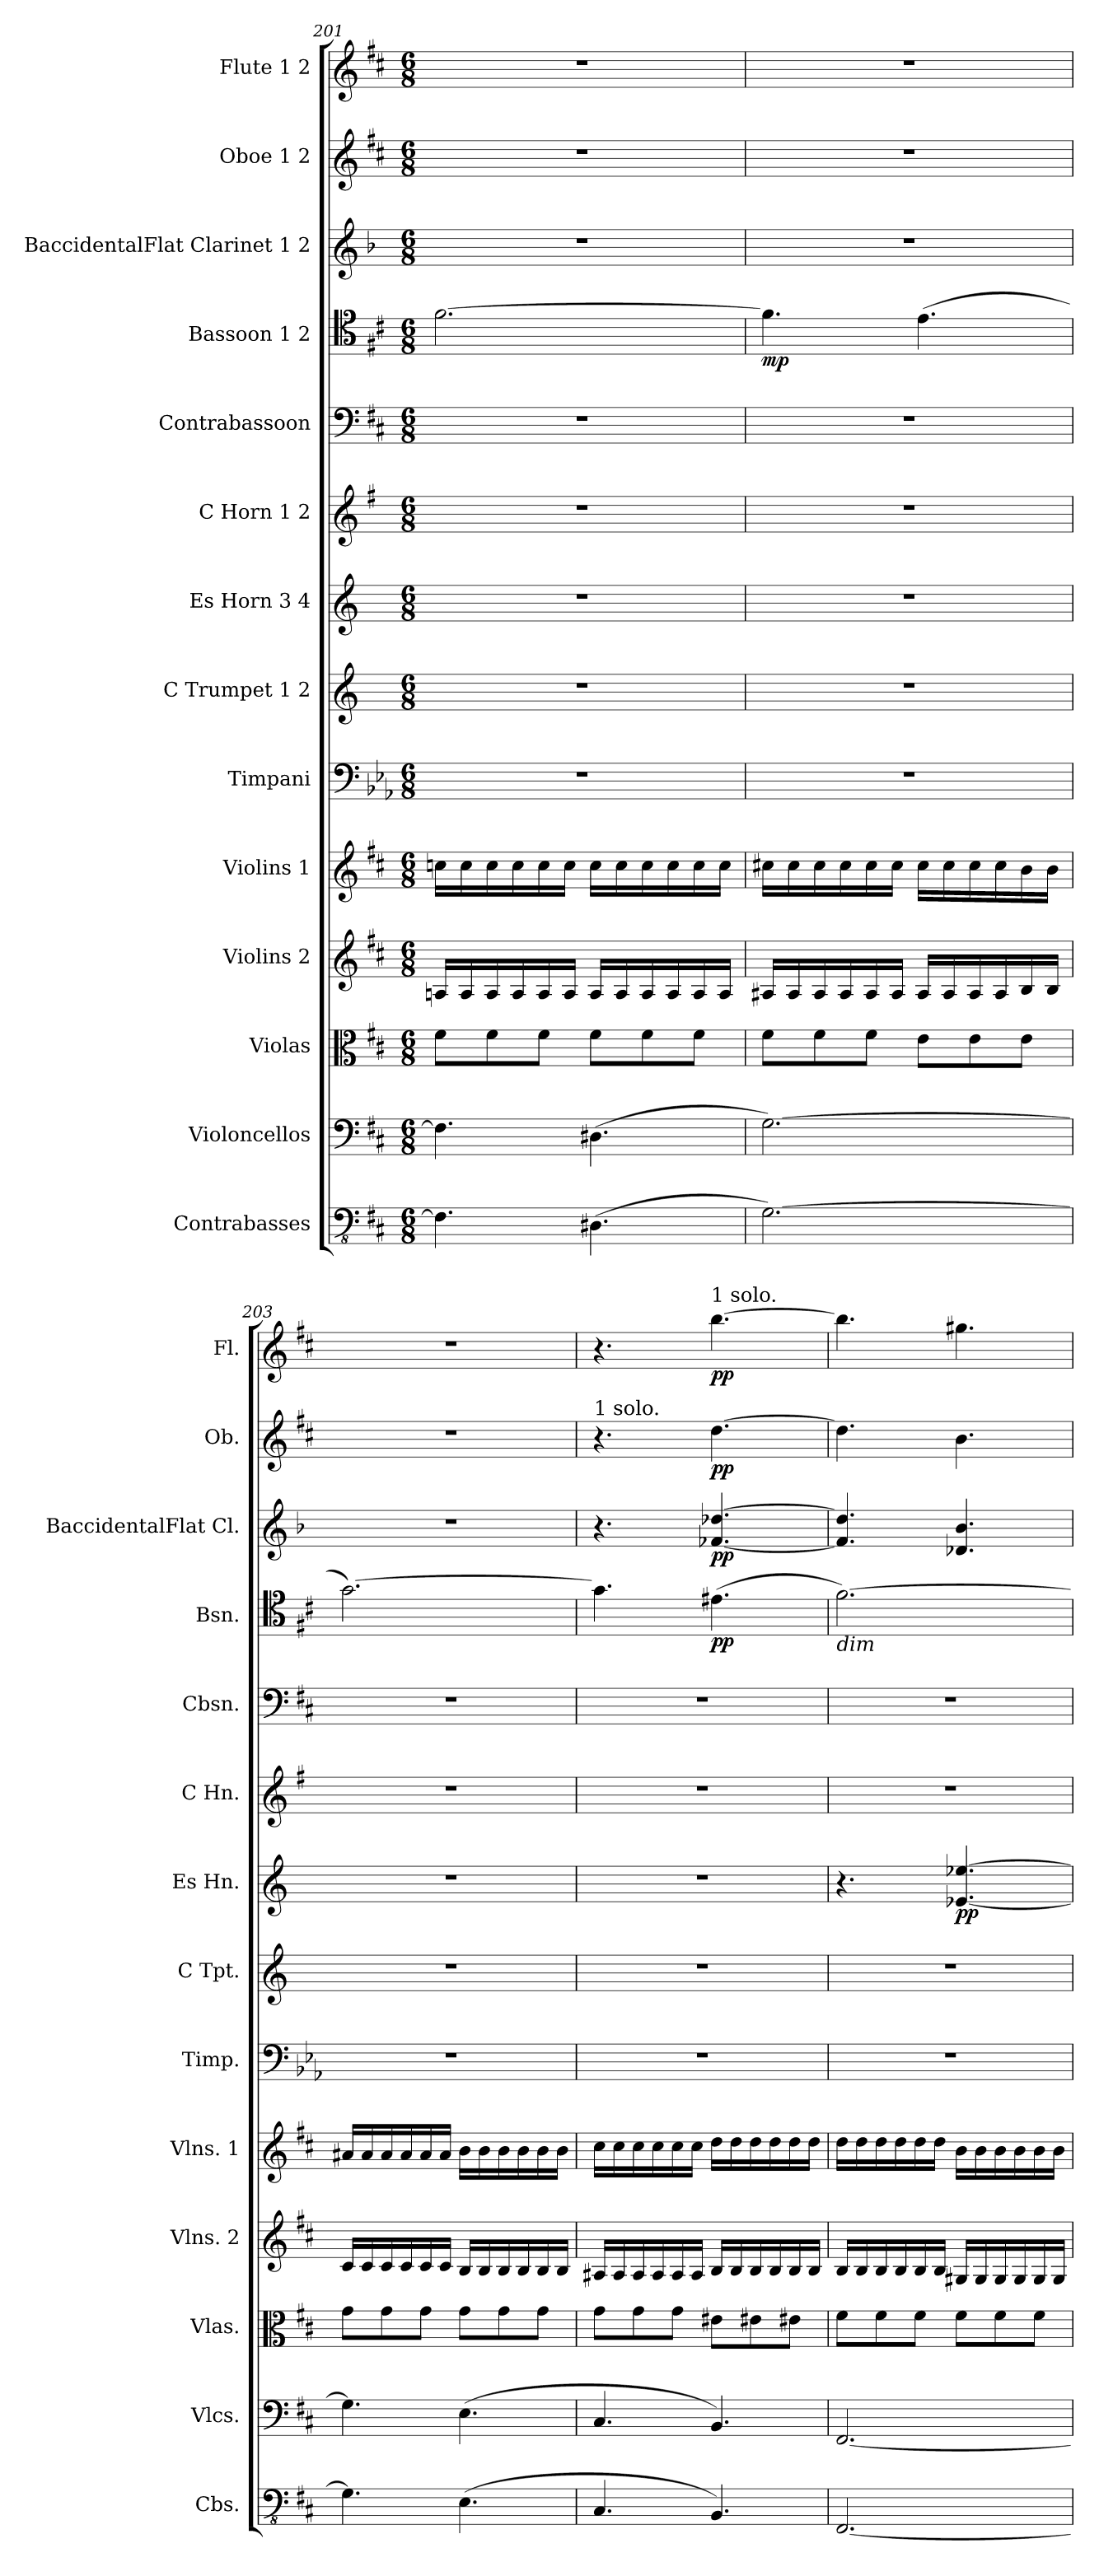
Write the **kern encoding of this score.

**kern	**kern	**kern	**kern	**kern	**kern	**kern	**kern	**dynam	**kern	**kern	**kern	**dynam	**kern	**dynam	**kern	**dynam	**kern	**dynam
*part14	*part13	*part12	*part11	*part10	*part9	*part8	*part7	*part7	*part6	*part5	*part4	*part4	*part3	*part3	*part2	*part2	*part1	*part1
*staff14	*staff13	*staff12	*staff11	*staff10	*staff9	*staff8	*staff7	*staff7	*staff6	*staff5	*staff4	*staff4	*staff3	*staff3	*staff2	*staff2	*staff1	*staff1
*I"Contrabasses	*I"Violoncellos	*I"Violas	*I"Violins 2	*I"Violins 1	*I"Timpani	*I"C Trumpet 1 2	*I"Es Horn 3 4	*	*I"C Horn 1 2	*I"Contrabassoon	*I"Bassoon 1 2	*	*I"BaccidentalFlat Clarinet 1 2	*	*I"Oboe 1 2	*	*I"Flute  1 2	*
*I'Cbs.	*I'Vlcs.	*I'Vlas.	*I'Vlns. 2	*I'Vlns. 1	*I'Timp.	*I'C Tpt.	*I'Es Hn.	*	*I'C Hn.	*I'Cbsn.	*I'Bsn.	*	*I'BaccidentalFlat Cl.	*	*I'Ob.	*	*I'Fl.	*
!!LO:PB:g=z
*clefFv4	*clefF4	*clefC3	*clefG2	*clefG2	*clefF4	*clefG2	*clefG2	*	*clefG2	*clefF4	*clefC4	*	*clefG2	*	*clefG2	*	*clefG2	*
*	*	*	*	*	*	*	*ITrd5c9	*	*ITrd4c7	*ITrd7c12	*	*	*ITrd1c2	*	*	*	*	*
*k[f#c#]	*k[f#c#]	*k[f#c#]	*k[f#c#]	*k[f#c#]	*k[b-e-a-]	*k[]	*k[b-e-a-]	*	*k[]	*k[f#c#]	*k[f#c#]	*	*k[b-e-a-]	*	*k[f#c#]	*	*k[f#c#]	*
*M6/8	*M6/8	*M6/8	*M6/8	*M6/8	*M6/8	*M6/8	*M6/8	*	*M6/8	*M6/8	*M6/8	*	*M6/8	*	*M6/8	*	*M6/8	*
=201	=201	=201	=201	=201	=201	=201	=201	=201	=201	=201	=201	=201	=201	=201	=201	=201	=201	=201
4.FF#\]	4.F#\]	8f#\L	16An/LL	16ccn\LL	2.r	2.r	2.r	.	2.r	2.r	[2.f#\	.	2.r	.	2.r	.	2.r	.
.	.	.	16A/	16cc\	.	.	.	.	.	.	.	.	.	.	.	.	.	.
.	.	8f#\	16A/	16cc\	.	.	.	.	.	.	.	.	.	.	.	.	.	.
.	.	.	16A/	16cc\	.	.	.	.	.	.	.	.	.	.	.	.	.	.
.	.	8f#\J	16A/	16cc\	.	.	.	.	.	.	.	.	.	.	.	.	.	.
.	.	.	16A/JJ	16cc\JJ	.	.	.	.	.	.	.	.	.	.	.	.	.	.
(4.DD#X\	(4.D#X\	8f#\L	16A/LL	16cc\LL	.	.	.	.	.	.	.	.	.	.	.	.	.	.
.	.	.	16A/	16cc\	.	.	.	.	.	.	.	.	.	.	.	.	.	.
.	.	8f#\	16A/	16cc\	.	.	.	.	.	.	.	.	.	.	.	.	.	.
.	.	.	16A/	16cc\	.	.	.	.	.	.	.	.	.	.	.	.	.	.
.	.	8f#\J	16A/	16cc\	.	.	.	.	.	.	.	.	.	.	.	.	.	.
.	.	.	16A/JJ	16cc\JJ	.	.	.	.	.	.	.	.	.	.	.	.	.	.
=202	=202	=202	=202	=202	=202	=202	=202	=202	=202	=202	=202	=202	=202	=202	=202	=202	=202	=202
!	!	!	!	!	!	!	!	!	!	!	!	!LO:DY:b	!	!	!	!	!	!
[2.GG\)	[2.G\)	8f#\L	16A#X/LL	16cc#X\LL	2.r	2.r	2.r	.	2.r	2.r	4.f#\]	mp	2.r	.	2.r	.	2.r	.
.	.	.	16A#/	16cc#\	.	.	.	.	.	.	.	.	.	.	.	.	.	.
.	.	8f#\	16A#/	16cc#\	.	.	.	.	.	.	.	.	.	.	.	.	.	.
.	.	.	16A#/	16cc#\	.	.	.	.	.	.	.	.	.	.	.	.	.	.
.	.	8f#\J	16A#/	16cc#\	.	.	.	.	.	.	.	.	.	.	.	.	.	.
.	.	.	16A#/JJ	16cc#\JJ	.	.	.	.	.	.	.	.	.	.	.	.	.	.
.	.	8e\L	16A#/LL	16cc#\LL	.	.	.	.	.	.	(4.e\	.	.	.	.	.	.	.
.	.	.	16A#/	16cc#\	.	.	.	.	.	.	.	.	.	.	.	.	.	.
.	.	8e\	16A#/	16cc#\	.	.	.	.	.	.	.	.	.	.	.	.	.	.
.	.	.	16A#/	16cc#\	.	.	.	.	.	.	.	.	.	.	.	.	.	.
.	.	8e\J	16B/	16b\	.	.	.	.	.	.	.	.	.	.	.	.	.	.
.	.	.	16B/JJ	16b\JJ	.	.	.	.	.	.	.	.	.	.	.	.	.	.
!!LO:PB:g=z
=203	=203	=203	=203	=203	=203	=203	=203	=203	=203	=203	=203	=203	=203	=203	=203	=203	=203	=203
4.GG\]	4.G\]	8g\L	16c#/LL	16a#X/LL	2.r	2.r	2.r	.	2.r	2.r	[2.g\)	.	2.r	.	2.r	.	2.r	.
.	.	.	16c#/	16a#/	.	.	.	.	.	.	.	.	.	.	.	.	.	.
.	.	8g\	16c#/	16a#/	.	.	.	.	.	.	.	.	.	.	.	.	.	.
.	.	.	16c#/	16a#/	.	.	.	.	.	.	.	.	.	.	.	.	.	.
.	.	8g\J	16c#/	16a#/	.	.	.	.	.	.	.	.	.	.	.	.	.	.
.	.	.	16c#/JJ	16a#/JJ	.	.	.	.	.	.	.	.	.	.	.	.	.	.
(4.EE\	(4.E\	8g\L	16B/LL	16b\LL	.	.	.	.	.	.	.	.	.	.	.	.	.	.
.	.	.	16B/	16b\	.	.	.	.	.	.	.	.	.	.	.	.	.	.
.	.	8g\	16B/	16b\	.	.	.	.	.	.	.	.	.	.	.	.	.	.
.	.	.	16B/	16b\	.	.	.	.	.	.	.	.	.	.	.	.	.	.
.	.	8g\J	16B/	16b\	.	.	.	.	.	.	.	.	.	.	.	.	.	.
.	.	.	16B/JJ	16b\JJ	.	.	.	.	.	.	.	.	.	.	.	.	.	.
=204	=204	=204	=204	=204	=204	=204	=204	=204	=204	=204	=204	=204	=204	=204	=204	=204	=204	=204
!	!	!	!	!	!	!	!	!	!	!	!	!	!	!	!LO:TX:a:t=1 solo.	!	!	!
4.CC#/	4.C#/	8g\L	16A#X/LL	16cc#\LL	2.r	2.r	2.r	.	2.r	2.r	4.g\]	.	4.r	.	4.r	.	4.r	.
.	.	.	16A#/	16cc#\	.	.	.	.	.	.	.	.	.	.	.	.	.	.
.	.	8g\	16A#/	16cc#\	.	.	.	.	.	.	.	.	.	.	.	.	.	.
.	.	.	16A#/	16cc#\	.	.	.	.	.	.	.	.	.	.	.	.	.	.
.	.	8g\J	16A#/	16cc#\	.	.	.	.	.	.	.	.	.	.	.	.	.	.
.	.	.	16A#/JJ	16cc#\JJ	.	.	.	.	.	.	.	.	.	.	.	.	.	.
!	!	!	!	!	!	!	!	!	!	!	!	!	!	!	!	!	!LO:TX:a:t=1 solo.	!
!	!	!	!	!	!	!	!	!	!	!	!	!LO:DY:b	!	!LO:DY:b	!	!LO:DY:b	!	!LO:DY:b
4.BBB/)	4.BB/)	8e#X\L	16B/LL	16dd\LL	.	.	.	.	.	.	(4.e#X\	pp	[4.e--X/ [4.cc-X/	pp	[4.dd\	pp	[4.bb\	pp
.	.	.	16B/	16dd\	.	.	.	.	.	.	.	.	.	.	.	.	.	.
.	.	8e#X\	16B/	16dd\	.	.	.	.	.	.	.	.	.	.	.	.	.	.
.	.	.	16B/	16dd\	.	.	.	.	.	.	.	.	.	.	.	.	.	.
.	.	8e#X\J	16B/	16dd\	.	.	.	.	.	.	.	.	.	.	.	.	.	.
.	.	.	16B/JJ	16dd\JJ	.	.	.	.	.	.	.	.	.	.	.	.	.	.
!!LO:PB:g=z
=205	=205	=205	=205	=205	=205	=205	=205	=205	=205	=205	=205	=205	=205	=205	=205	=205	=205	=205
!	!	!	!	!	!	!	!	!	!	!	!LO:TX:b:i:t=dim	!	!	!	!	!	!	!
[2.FFF#/	[2.FF#/	8f#\L	16B/LL	16dd\LL	2.r	2.r	4.r	.	2.r	2.r	[2.f#\)	.	4.e--/] 4.cc-/]	.	4.dd\]	.	4.bb\]	.
.	.	.	16B/	16dd\	.	.	.	.	.	.	.	.	.	.	.	.	.	.
.	.	8f#\	16B/	16dd\	.	.	.	.	.	.	.	.	.	.	.	.	.	.
.	.	.	16B/	16dd\	.	.	.	.	.	.	.	.	.	.	.	.	.	.
.	.	8f#\J	16B/	16dd\	.	.	.	.	.	.	.	.	.	.	.	.	.	.
.	.	.	16B/JJ	16dd\JJ	.	.	.	.	.	.	.	.	.	.	.	.	.	.
!	!	!	!	!	!	!	!	!LO:DY:b	!	!	!	!	!	!	!	!	!	!
.	.	8f#\L	16G#X/LL	16b\LL	.	.	[4.G-X/ [4.g-X/	pp	.	.	.	.	4.c-X/ 4.a-/	.	4.b\	.	4.gg#X\	.
.	.	.	16G#/	16b\	.	.	.	.	.	.	.	.	.	.	.	.	.	.
.	.	8f#\	16G#/	16b\	.	.	.	.	.	.	.	.	.	.	.	.	.	.
.	.	.	16G#/	16b\	.	.	.	.	.	.	.	.	.	.	.	.	.	.
.	.	8f#\J	16G#/	16b\	.	.	.	.	.	.	.	.	.	.	.	.	.	.
.	.	.	16G#/JJ	16b\JJ	.	.	.	.	.	.	.	.	.	.	.	.	.	.
=	=	=	=	=	=	=	=	=	=	=	=	=	=	=	=	=	=	=
*-	*-	*-	*-	*-	*-	*-	*-	*-	*-	*-	*-	*-	*-	*-	*-	*-	*-	*-
